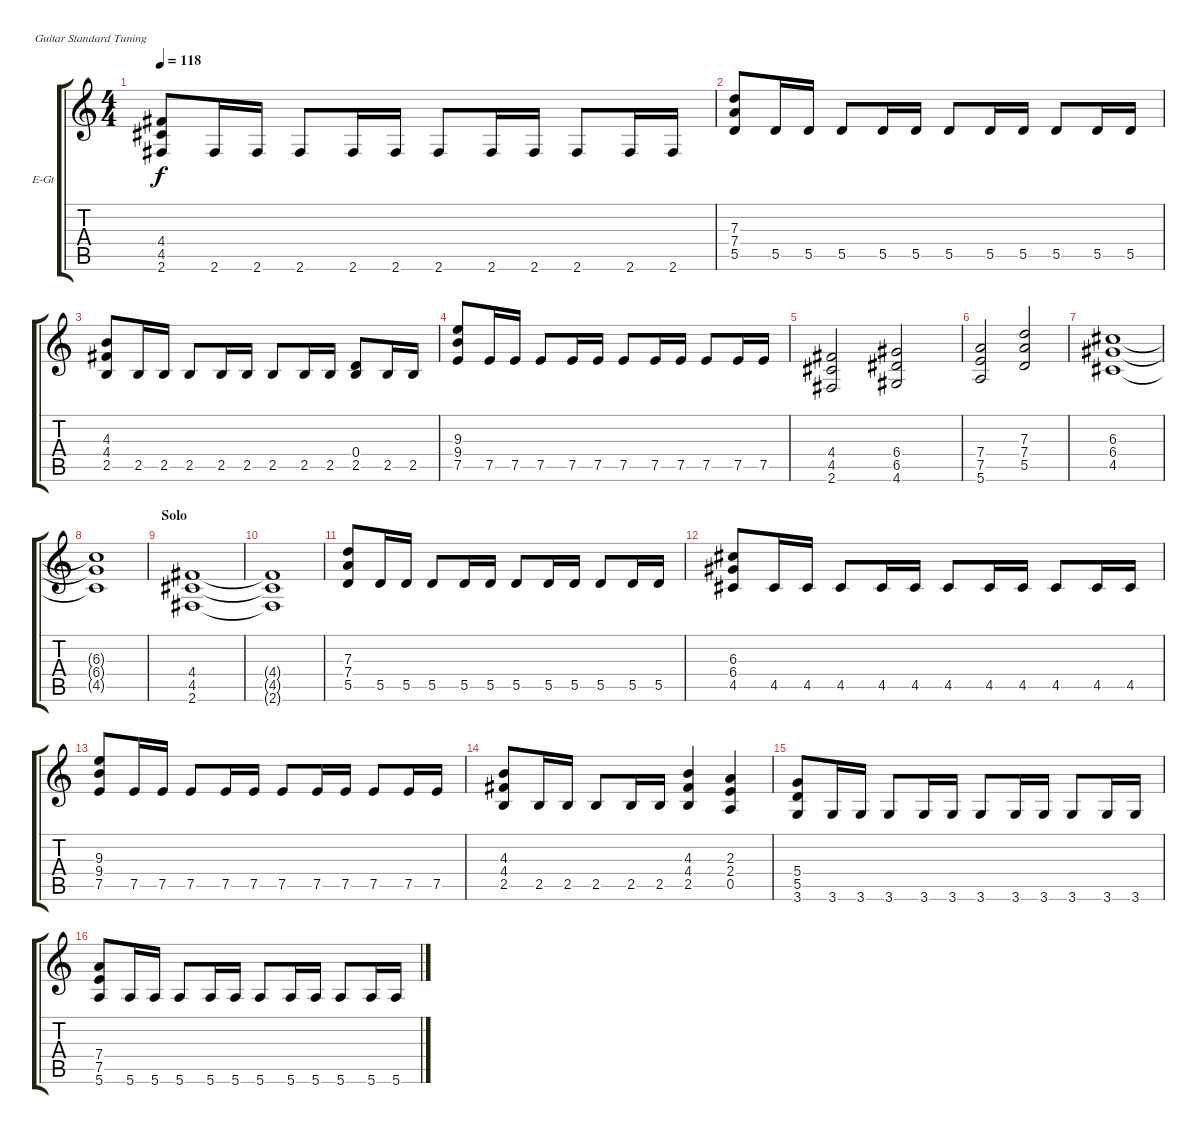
\bracketExtendMode groupsimilarinstruments
\firstSystemTrackNameOrientation horizontal
\otherSystemsTrackNameOrientation horizontal
\track ("Ritm Gitar" "E-Gt") {instrument distortionguitar}
\staff {score tabs}
\tuning (E4 B3 G3 D3 A2 E2)
\ts (4 4)
\tempo 118
\clef g2
\ks c
(4.4 4.5 2.6).8{dy f} 2.6.16 2.6.16 2.6.8 2.6.16 2.6.16 2.6.8 2.6.16 2.6.16 2.6.8 2.6.16 2.6.16 |
(7.3 7.4 5.5).8 5.5.16 5.5.16 5.5.8 5.5.16 5.5.16 5.5.8 5.5.16 5.5.16 5.5.8 5.5.16 5.5.16 |
(4.3 4.4 2.5).8 2.5.16 2.5.16 2.5.8 2.5.16 2.5.16 2.5.8 2.5.16 2.5.16 (0.4 2.5).8 2.5.16 2.5.16 |
(9.3 9.4 7.5).8 7.5.16 7.5.16 7.5.8 7.5.16 7.5.16 7.5.8 7.5.16 7.5.16 7.5.8 7.5.16 7.5.16 |
(4.4 4.5 2.6).2 (6.4 6.5 4.6).2 |
(7.4 7.5 5.6).2 (7.3 7.4 5.5).2 |
(6.3 6.4 4.5).1 |
(6.3{t} 6.4{t} 4.5{t}).1 |
\section ("" "Solo")
(4.4 4.5 2.6).1 |
(4.4{t} 4.5{t} 2.6{t}).1 |
(7.3 7.4 5.5).8 5.5.16 5.5.16 5.5.8 5.5.16 5.5.16 5.5.8 5.5.16 5.5.16 5.5.8 5.5.16 5.5.16 |
(6.3 6.4 4.5).8 4.5.16 4.5.16 4.5.8 4.5.16 4.5.16 4.5.8 4.5.16 4.5.16 4.5.8 4.5.16 4.5.16 |
(9.3 9.4 7.5).8 7.5.16 7.5.16 7.5.8 7.5.16 7.5.16 7.5.8 7.5.16 7.5.16 7.5.8 7.5.16 7.5.16 |
(4.3 4.4 2.5).8 2.5.16 2.5.16 2.5.8 2.5.16 2.5.16 (4.3 4.4 2.5).4 (2.3 2.4 0.5).4 |
(5.4 5.5 3.6).8 3.6.16 3.6.16 3.6.8 3.6.16 3.6.16 3.6.8 3.6.16 3.6.16 3.6.8 3.6.16 3.6.16 |
(7.4 7.5 5.6).8 5.6.16 5.6.16 5.6.8 5.6.16 5.6.16 5.6.8 5.6.16 5.6.16 5.6.8 5.6.16 5.6.16
